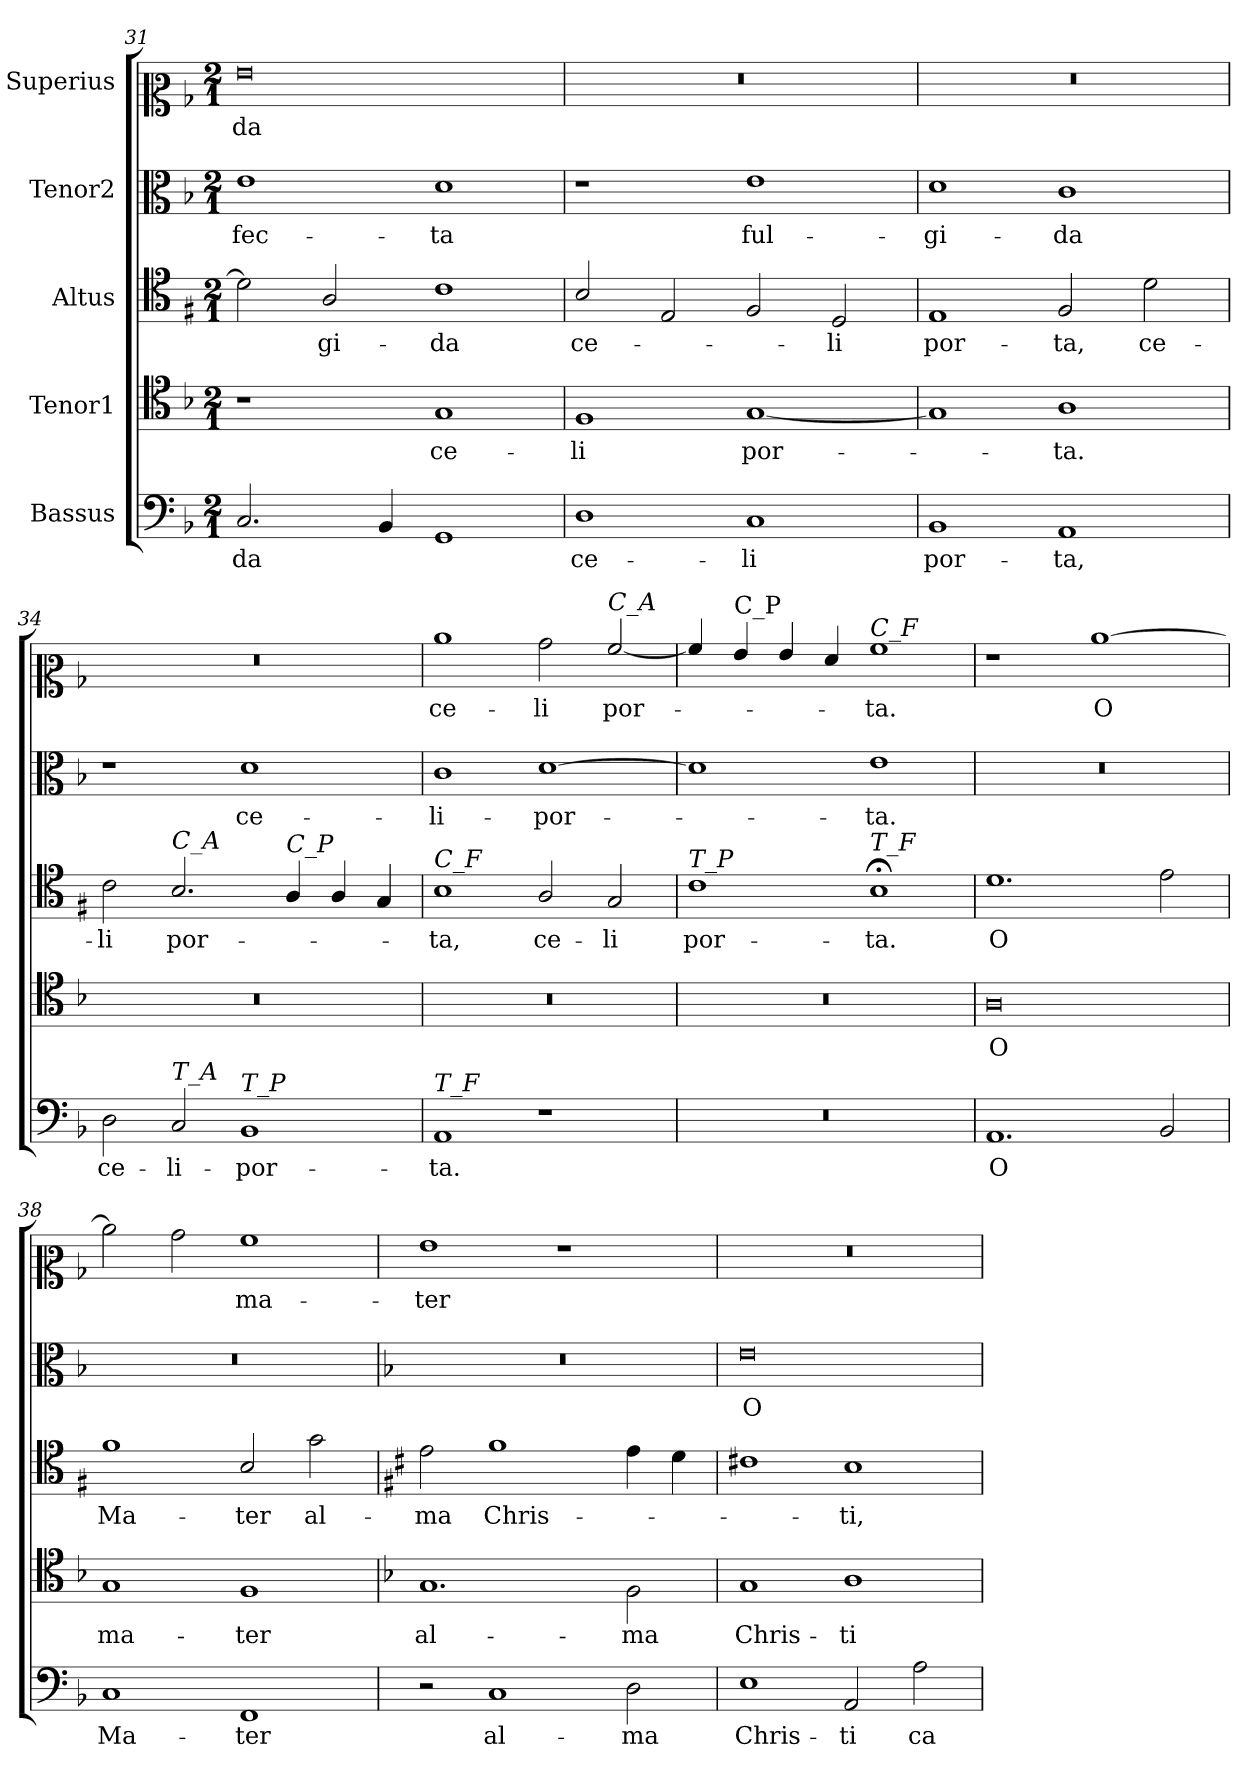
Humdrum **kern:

**kern	**text	**kern	**text	**kern	**text	**kern	**text	**kern	**text
*part5	*part5	*part4	*part4	*part3	*part3	*part2	*part2	*part1	*part1
*staff5	*staff5	*staff4	*staff4	*staff3	*staff3	*staff2	*staff2	*staff1	*staff1
*I"Bassus	*	*I"Tenor1	*	*I"Altus	*	*I"Tenor2	*	*I"Superius	*
*clefF4	*	*clefC4	*	*clefC4	*	*clefC3	*	*clefC2	*
*	*	*	*	*ITrd1c2	*	*	*	*	*
*k[b-]	*	*k[b-]	*	*k[b-]	*	*k[b-]	*	*k[b-]	*
*M2/1	*	*M2/1	*	*M2/1	*	*M2/1	*	*M2/1	*
=31	=31	=31	=31	=31	=31	=31	=31	=31	=31
!	!LO:LY:b	!	!	!	!	!	!LO:LY:b	!	!LO:LY:b
2.C/	da	1r	.	2c\]	.	1e	-fec-	0g	-da
!	!	!	!	!	!LO:LY:b	!	!	!	!
.	.	.	.	2G/	-gi-	.	.	.	.
4BB-/	.	.	.	.	.	.	.	.	.
!	!	!	!LO:LY:b	!	!LO:LY:b	!	!LO:LY:b	!	!
1GG	.	1G	ce-	1B-	-da	1d	-ta	.	.
!!LO:LB:g=z
=32	=32	=32	=32	=32	=32	=32	=32	=32	=32
!	!LO:LY:b	!	!LO:LY:b	!	!LO:LY:b	!	!	!	!
1D	ce-	1F	-li	2A/	ce-	1r	.	0r	.
.	.	.	.	2D/	.	.	.	.	.
!	!LO:LY:b	!	!LO:LY:b	!	!	!	!LO:LY:b	!	!
1C	-li	[1G	por-	2E/	.	1e	ful-	.	.
!	!	!	!	!	!LO:LY:b	!	!	!	!
.	.	.	.	2C/	-li	.	.	.	.
=33	=33	=33	=33	=33	=33	=33	=33	=33	=33
!	!LO:LY:b	!	!	!	!LO:LY:b	!	!LO:LY:b	!	!
1BB-	por-	1G]	.	1D	por-	1d	-gi-	0r	.
!	!LO:LY:b	!	!LO:LY:b	!	!LO:LY:b	!	!LO:LY:b	!	!
1AA	-ta,	1A	-ta.	2E/	-ta,	1c	-da	.	.
!	!	!	!	!	!LO:LY:b	!	!	!	!
.	.	.	.	2c\	ce-	.	.	.	.
=34	=34	=34	=34	=34	=34	=34	=34	=34	=34
!	!LO:LY:b	!	!	!	!LO:LY:b	!	!	!	!
2D\	ce-	0r	.	2B-\	-li	1r	.	0r	.
!	!	!	!	!LO:TX:a:i:t=C_A	!	!	!	!	!
!LO:TX:a:i:t=T_A	!	!	!	!	!	!	!	!	!
!	!LO:LY:b	!	!	!	!LO:LY:b	!	!	!	!
2C/	-li-	.	.	2.A/	por-	.	.	.	.
!LO:TX:a:i:t=T_P	!	!	!	!	!	!	!	!	!
!	!LO:LY:b	!	!	!	!	!	!LO:LY:b	!	!
1BB-	-por-	.	.	.	.	1d	ce-	.	.
!	!	!	!	!LO:TX:a:i:t=C_P	!	!	!	!	!
.	.	.	.	4G/	.	.	.	.	.
.	.	.	.	4G/	.	.	.	.	.
.	.	.	.	4F/	.	.	.	.	.
=35	=35	=35	=35	=35	=35	=35	=35	=35	=35
!	!	!	!	!LO:TX:a:i:t=C_F	!	!	!	!	!
!LO:TX:a:i:t=T_F	!	!	!	!	!	!	!	!	!
!	!LO:LY:b	!	!	!	!LO:LY:b	!	!LO:LY:b	!	!LO:LY:b
1AA	-ta.	0r	.	1A	-ta,	1c	-li-	1cc	ce-
!	!	!	!	!	!LO:LY:b	!	!LO:LY:b	!	!LO:LY:b
1r	.	.	.	2G/	ce-	[1d	-por-	2b-\	-li
!	!	!	!	!	!	!	!	!LO:TX:a:i:t=C_A	!
!	!	!	!	!	!LO:LY:b	!	!	!	!LO:LY:b
.	.	.	.	2F/	-li	.	.	[2a/	por-
=36	=36	=36	=36	=36	=36	=36	=36	=36	=36
!	!	!	!	!LO:TX:a:i:t=T_P	!	!	!	!	!
!	!	!	!	!	!LO:LY:b	!	!	!	!
0r	.	0r	.	1B-	por-	1d]	.	4a/]	.
!	!	!	!	!	!	!	!	!LO:TX:a:t=C_P	!
.	.	.	.	.	.	.	.	4g/	.
.	.	.	.	.	.	.	.	4g/	.
.	.	.	.	.	.	.	.	4f/	.
!	!	!	!	!	!	!	!	!LO:TX:a:i:t=C_F	!
!	!	!	!	!LO:TX:a:i:t=T_F	!	!	!	!	!
!	!	!	!	!	!LO:LY:b	!	!LO:LY:b	!	!LO:LY:b
.	.	.	.	1A;<	-ta.	1e	-ta.	1a	-ta.
=37	=37	=37	=37	=37	=37	=37	=37	=37	=37
!	!LO:LY:b	!	!LO:LY:b	!	!LO:LY:b	!	!	!	!
1.AA	O	0A	O	1.c	O	0r	.	1r	.
!	!	!	!	!	!	!	!	!	!LO:LY:b
.	.	.	.	.	.	.	.	[1cc	O
2BB-/	.	.	.	2d\	.	.	.	.	.
=38	=38	=38	=38	=38	=38	=38	=38	=38	=38
!	!LO:LY:b	!	!LO:LY:b	!	!LO:LY:b	!	!	!	!
1C	Ma-	1G	ma-	1e	Ma-	0r	.	2cc\]	.
.	.	.	.	.	.	.	.	2b-\	.
!	!LO:LY:b	!	!LO:LY:b	!	!LO:LY:b	!	!	!	!LO:LY:b
1FF	-ter	1F	-ter	2A/	-ter	.	.	1a	ma-
!	!	!	!	!	!LO:LY:b	!	!	!	!
.	.	.	.	2f\	al-	.	.	.	.
=39	=39	=39	=39	=39	=39	=39	=39	=39	=39
*k[]	*	*	*	*k[]	*	*	*	*k[]	*
*C:	*	*	*	*C:	*	*	*	*C:	*
!	!	!	!LO:LY:b	!	!LO:LY:b	!	!	!	!LO:LY:b
2r	.	1.G	al-	2d\	-ma	0r	.	1g	-ter
!	!LO:LY:b	!	!	!	!LO:LY:b	!	!	!	!
1C	al-	.	.	1e	Chris-	.	.	.	.
.	.	.	.	.	.	.	.	1r	.
!	!LO:LY:b	!	!LO:LY:b	!	!	!	!	!	!
2D\	-ma	2F\	-ma	4d\	.	.	.	.	.
.	.	.	.	4c\	.	.	.	.	.
!!LO:LB:g=z
=40	=40	=40	=40	=40	=40	=40	=40	=40	=40
!	!LO:LY:b	!	!LO:LY:b	!	!	!	!LO:LY:b	!	!
1E	Chris-	1G	Chris-	1Bni	.	0e	O	0r	.
!	!LO:LY:b	!	!LO:LY:b	!	!LO:LY:b	!	!	!	!
2AA/	-ti	1A	-ti	1A	-ti,	.	.	.	.
!	!LO:LY:b	!	!	!	!	!	!	!	!
2A\	ca-	.	.	.	.	.	.	.	.
=	=	=	=	=	=	=	=	=	=
*-	*-	*-	*-	*-	*-	*-	*-	*-	*-
